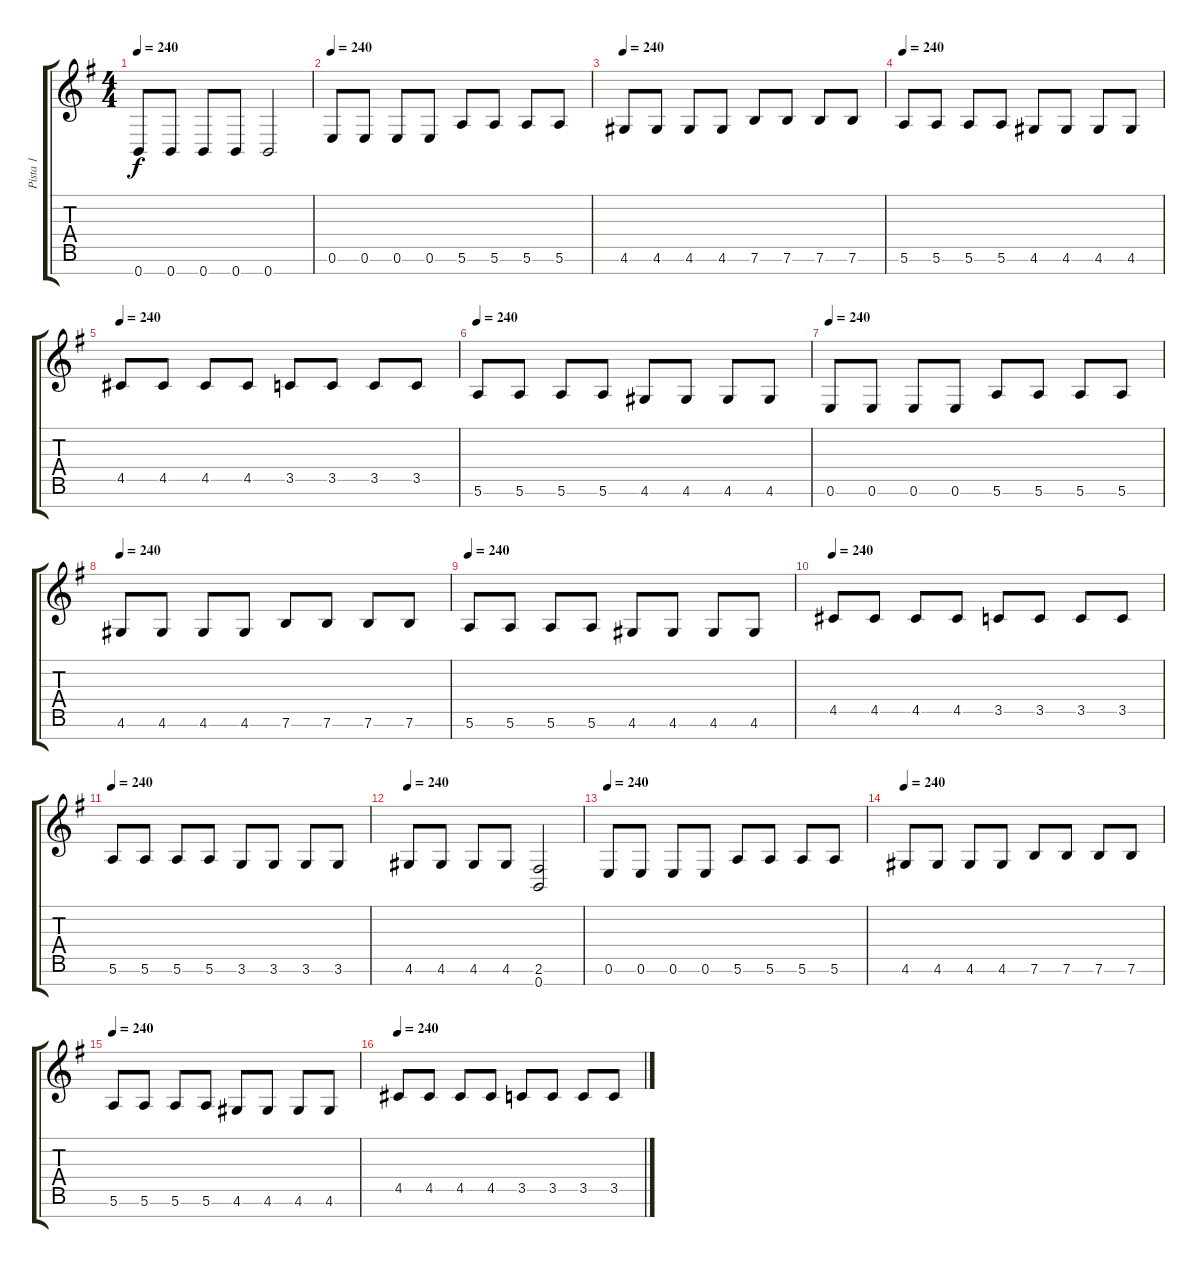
\track ("Pista 1" "Pista 1") {instrument distortionguitar}
\staff {score tabs}
\tuning (E4 B3 G3 D3 A2 E2 B1) {hide}
\ts (4 4)
\tempo 240
\clef g2
\ks g
0.7.8{dy f} 0.7.8 0.7.8 0.7.8 0.7.2 |
\tempo 240
0.6.8 0.6.8 0.6.8 0.6.8 5.6.8 5.6.8 5.6.8 5.6.8 |
\tempo 240
4.6.8 4.6.8 4.6.8 4.6.8 7.6.8 7.6.8 7.6.8 7.6.8 |
\tempo 240
5.6.8 5.6.8 5.6.8 5.6.8 4.6.8 4.6.8 4.6.8 4.6.8 |
\tempo 240
4.5.8 4.5.8 4.5.8 4.5.8 3.5.8 3.5.8 3.5.8 3.5.8 |
\tempo 240
5.6.8 5.6.8 5.6.8 5.6.8 4.6.8 4.6.8 4.6.8 4.6.8 |
\tempo 240
0.6.8 0.6.8 0.6.8 0.6.8 5.6.8 5.6.8 5.6.8 5.6.8 |
\tempo 240
4.6.8 4.6.8 4.6.8 4.6.8 7.6.8 7.6.8 7.6.8 7.6.8 |
\tempo 240
5.6.8 5.6.8 5.6.8 5.6.8 4.6.8 4.6.8 4.6.8 4.6.8 |
\tempo 240
4.5.8 4.5.8 4.5.8 4.5.8 3.5.8 3.5.8 3.5.8 3.5.8 |
\tempo 240
5.6.8 5.6.8 5.6.8 5.6.8 3.6.8 3.6.8 3.6.8 3.6.8 |
\tempo 240
4.6.8 4.6.8 4.6.8 4.6.8 (2.6 0.7).2 |
\tempo 240
0.6.8 0.6.8 0.6.8 0.6.8 5.6.8 5.6.8 5.6.8 5.6.8 |
\tempo 240
4.6.8 4.6.8 4.6.8 4.6.8 7.6.8 7.6.8 7.6.8 7.6.8 |
\tempo 240
5.6.8 5.6.8 5.6.8 5.6.8 4.6.8 4.6.8 4.6.8 4.6.8 |
\tempo 240
4.5.8 4.5.8 4.5.8 4.5.8 3.5.8 3.5.8 3.5.8 3.5.8
